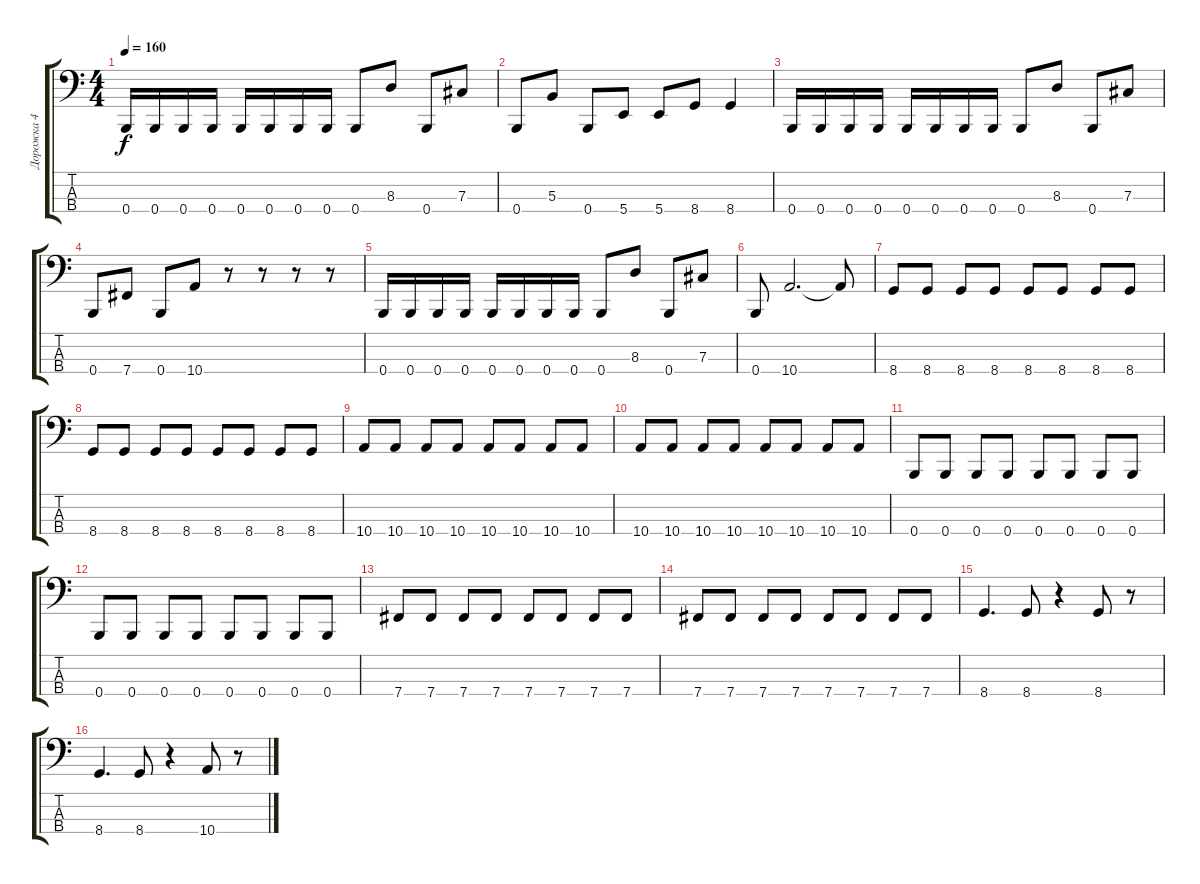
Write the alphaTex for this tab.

\track ("Дорожка 4" "Дорожка 4") {instrument electricbassfinger}
\staff {score tabs}
\tuning (E2 B1 Gb1 B0) {hide}
\ts (4 4)
\tempo 160
\clef f4
\ks c
0.4.16{dy f} 0.4.16 0.4.16 0.4.16 0.4.16 0.4.16 0.4.16 0.4.16 0.4.8 8.3.8 0.4.8 7.3.8 |
0.4.8 5.3.8 0.4.8 5.4.8 5.4.8 8.4.8 8.4.4 |
0.4.16 0.4.16 0.4.16 0.4.16 0.4.16 0.4.16 0.4.16 0.4.16 0.4.8 8.3.8 0.4.8 7.3.8 |
0.4.8 7.4.8 0.4.8 10.4.8 r.8 r.8 r.8 r.8 |
0.4.16 0.4.16 0.4.16 0.4.16 0.4.16 0.4.16 0.4.16 0.4.16 0.4.8 8.3.8 0.4.8 7.3.8 |
0.4.8 10.4.2{d} 10.4{t}.8 |
8.4.8 8.4.8 8.4.8 8.4.8 8.4.8 8.4.8 8.4.8 8.4.8 |
8.4.8 8.4.8 8.4.8 8.4.8 8.4.8 8.4.8 8.4.8 8.4.8 |
10.4.8 10.4.8 10.4.8 10.4.8 10.4.8 10.4.8 10.4.8 10.4.8 |
10.4.8 10.4.8 10.4.8 10.4.8 10.4.8 10.4.8 10.4.8 10.4.8 |
0.4.8 0.4.8 0.4.8 0.4.8 0.4.8 0.4.8 0.4.8 0.4.8 |
0.4.8 0.4.8 0.4.8 0.4.8 0.4.8 0.4.8 0.4.8 0.4.8 |
7.4.8 7.4.8 7.4.8 7.4.8 7.4.8 7.4.8 7.4.8 7.4.8 |
7.4.8 7.4.8 7.4.8 7.4.8 7.4.8 7.4.8 7.4.8 7.4.8 |
8.4.4{d} 8.4.8 r.4 8.4.8 r.8 |
8.4.4{d} 8.4.8 r.4 10.4.8 r.8
